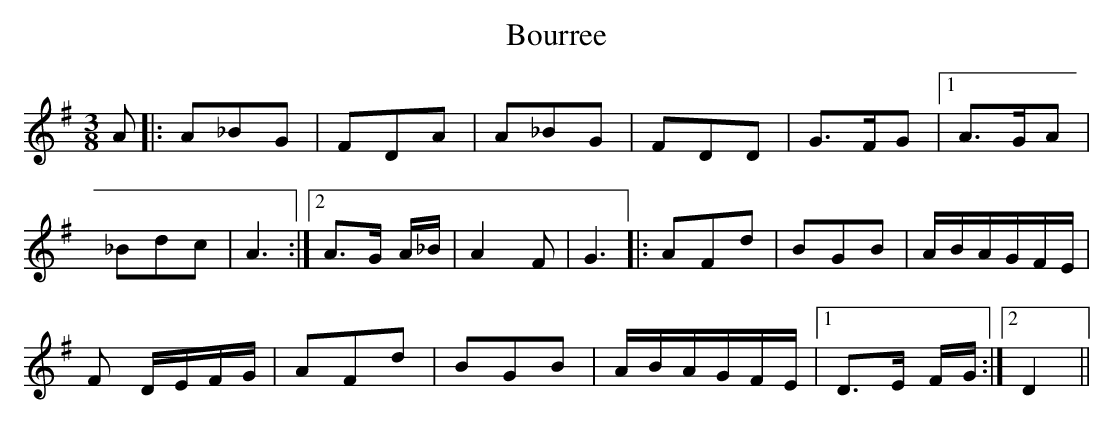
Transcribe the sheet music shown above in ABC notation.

X:1
T:Bourree
L:1/8
M:3/8
K:G major
A |: A_BG | FDA | A_BG | FDD | G>FG |1 A>GA |
_Bdc | A3 :|2 A>G A/_B/ | A2F | G3 |: AFd | BGB | A/B/A/G/F/E/ |
F D/E/F/G/ | AFd | BGB | A/B/A/G/F/E/ |1 D>E F/G/ :|2 D2 ||
